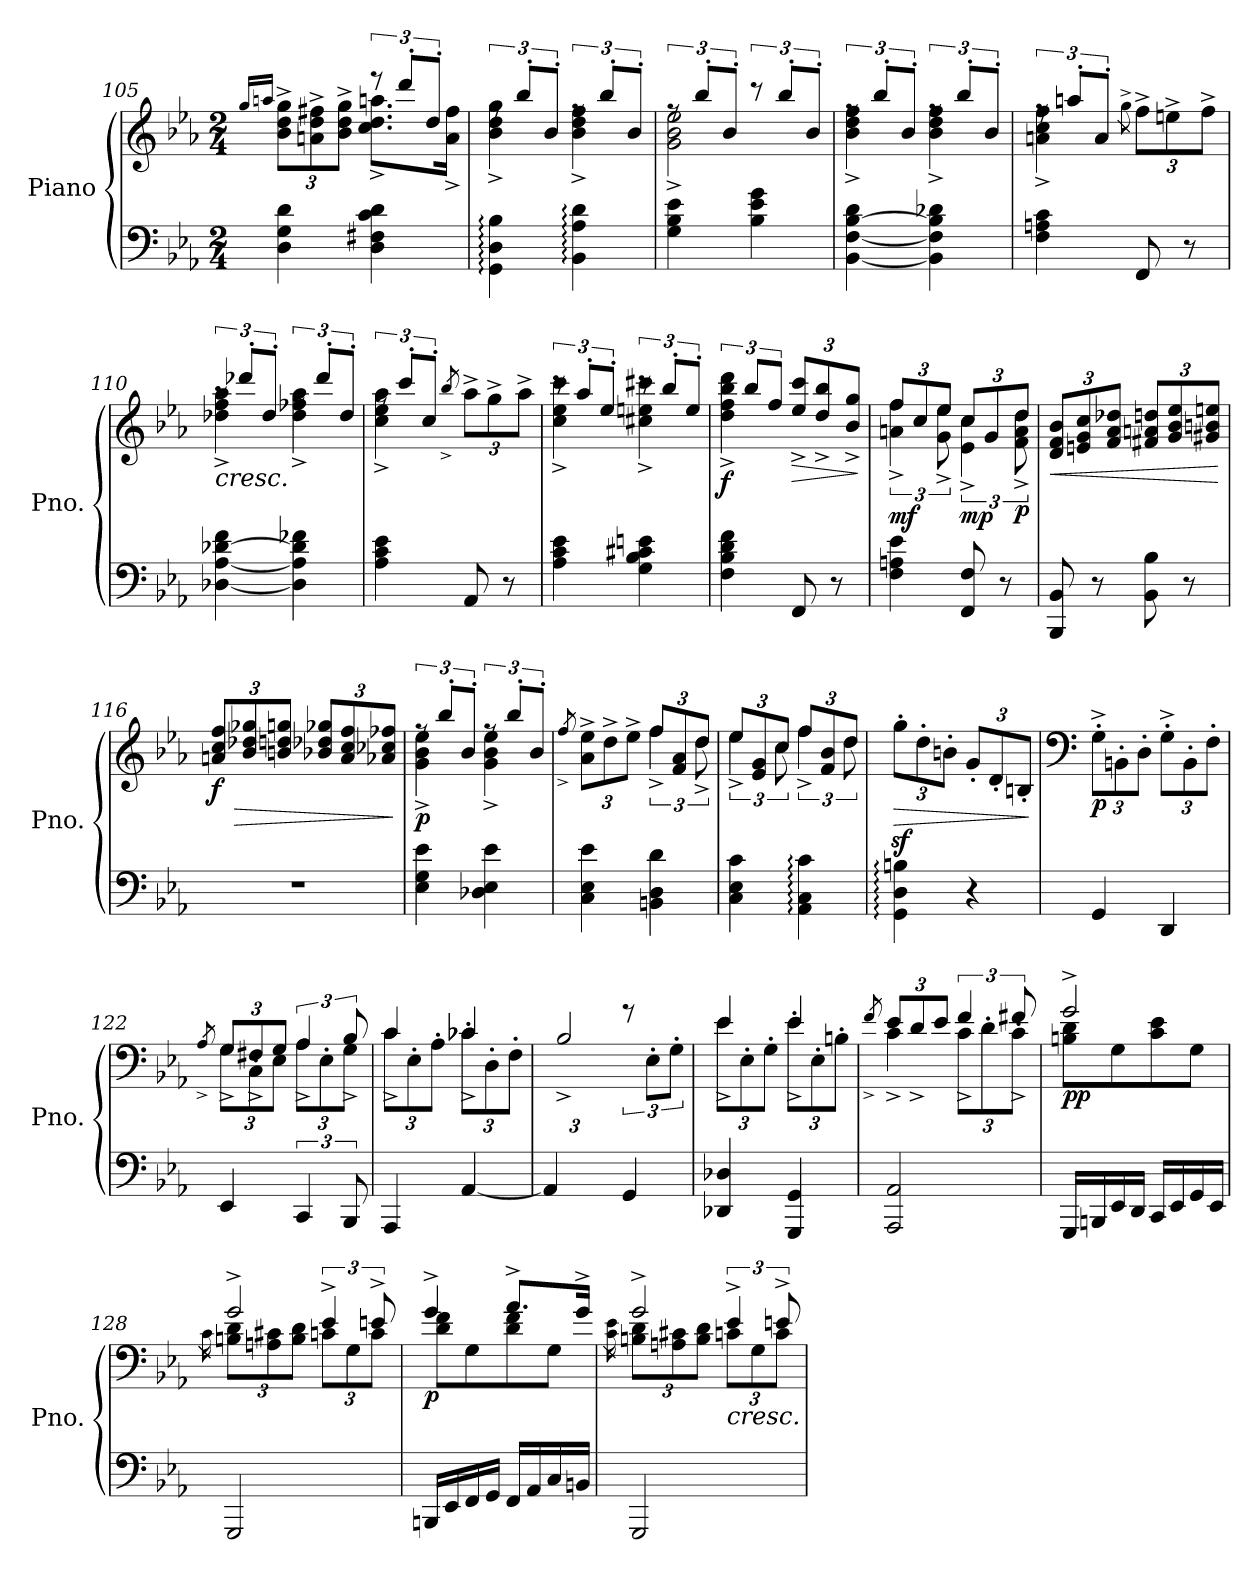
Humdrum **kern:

**kern	**kern	**dynam
*part1	*part1	*part1
*staff2	*staff1	*staff1/2
*I"Piano	*	*
*I'Pno.	*	*
!!LO:LB:g=z
*clefF4	*clefG2	*
*k[b-e-a-]	*k[b-e-a-]	*
*M2/4	*M2/4	*
=105	=105	=105
.	16qgg/LL	.
.	16qaan/JJ	.
*	*Xbrackettup	*
*	*^	*
4D\ 4G\ 4d\	12b-\^ 12dd\^ 12gg\^L	4ryy	.
.	12an\^ 12dd\^ 12ff#X\^	.	.
.	12b-\^ 12dd\^ 12gg\^J	.	.
*	*brackettup	*	*
4D\ 4F#X\ 4c\ 4d\	12r	8.cc\^ 8.dd\^ 8.aa\^L	.
.	12ddd'/L	.	.
.	12dd'/J	.	.
.	.	16a\^ 16ff#\^Jk	.
=106	=106	=106	=106
4GG\: 4D\: 4B-\:	12rff	4b-\^ 4dd\^ 4gg\^	.
.	12bb-'/L	.	.
.	12b-'/J	.	.
4BB-\: 4A-\: 4d\:	12rff	4b-\^ 4dd\^ 4ff\^	.
.	12bb-'/L	.	.
.	12b-'/J	.	.
=107	=107	=107	=107
4G\ 4B-\ 4e-\	12rff	2g\^ 2b-\^ 2ee-\^	.
.	12bb-'/L	.	.
.	12b-'/J	.	.
4B-\ 4e-\ 4g\	12r	.	.
.	12bb-'/L	.	.
.	12b-'/J	.	.
=108	=108	=108	=108
[4BB-\ [4F\ [4B-\ 4d\	12rff	4b-\^ 4dd\^ 4ff\^	.
.	12bb-'/L	.	.
.	12b-'/J	.	.
4BB-\] 4F\] 4B-\] 4d-X\	12rff	4b-\^ 4dd\^ 4ff\^	.
.	12bb-'/L	.	.
.	12b-'/J	.	.
=109	=109	=109	=109
4F\ 4An\ 4c\	12rff	4an\^ 4cc\^ 4ff\^	.
.	12aan'/L	.	.
.	12a'/J	.	.
.	8qgg^\	.	.
*	*Xbrackettup	*	*
8FF/	12ff^\L	4ryy	.
.	12een^\	.	.
8r	.	.	.
.	12ff^\J	.	.
!!LO:LB:g=z	!!
=110	=110	=110	=110
*	*brackettup	*	*
!	!LO:TX:b:i:t=cresc.	!	!
[4D-X\ [4A-\ [4d-X\ 4f\	12raa	4dd-X\^ 4ff\^ 4aa-\^	.
.	12ddd-X'/L	.	.
.	12dd-'/J	.	.
4D-\] 4A-\] 4d-\] 4f-X\	12rff	4dd-\^ 4ff-X\^ 4aa-\^	.
.	12ddd-'/L	.	.
.	12dd-'/J	.	.
=111	=111	=111	=111
4A-\ 4c\ 4e-\	12rff	4cc\^ 4ee-\^ 4aa-\^	.
.	12ccc'/L	.	.
.	12cc'/J	.	.
.	8qbb-^/	.	.
*	*Xbrackettup	*	*
8AA-/	12aa-^\L	4ryy	.
.	12gg^\	.	.
8r	.	.	.
.	12aa-^\J	.	.
=112	=112	=112	=112
*	*brackettup	*	*
4A-\ 4c\ 4e-\	12rccc	4cc\^ 4ee-\^ 4ccc\^	.
.	12aa-'/L	.	.
.	12ee-'/J	.	.
4G\ 4B-\ 4c#X\ 4en\	12rccc	4cc#X\^ 4een\^ 4ccc#X\^	.
.	12bb-'/L	.	.
.	12ee'/J	.	.
=113	=113	=113	=113
!	!	!	!LO:DY:b
4F\ 4B-\ 4d\ 4f\	12rccc	4dd\^ 4ff\^ 4bb-\^ 4ddd\^	f
.	12bb-/L	.	.
.	12ff/J	.	.
*	*Xbrackettup	*	*
!	!	!	!LO:HP:b
8FF/	12ee-/^ 12ccc/^L	4ryy	>
.	12dd/^ 12bb-/^	.	.
8r	.	.	.
.	12b-/^ 12gg/^J	.	.
*	*v	*v	*
.	.	]
=114	=114	=114
*	*^	*
*	*	*brackettup	*
!	!	!	!LO:DY:b
4F\ 4An\ 4e-\	12ff/L	6an\^ 6ff\^	mf
.	12cc/	.	.
.	12ee-/J	12g\^ 12ee-\^	.
*	*Xbrackettup	*brackettup	*
!	!	!	!LO:DY:b
8FF/ 8F/	12cc/L	6e-\^ 6cc\^	mp
.	12g/	.	.
8r	.	.	.
!	!	!	!LO:DY:b
.	12dd/J	12f\^ 12a\^ 12dd\^	p
*	*v	*v	*
!!LO:PB:g=z
=115	=115	=115
*	*Xbrackettup	*
*	*^	*
!	!	!	!LO:HP:b
*	*v	*v	*
8BBB-/ 8BB-/	12d/ 12f/ 12b-/L	<
.	12en/ 12g/ 12cc/	.
8r	.	.
.	12f/ 12a-/ 12dd-X/J	.
8BB-\ 8B-\	12f#X/ 12an/ 12ddn/L	.
.	12g/ 12b-/ 12ee-/	.
8r	.	.
.	12g#X/ 12bn/ 12een/J	.
.	.	[
=116	=116	=116
!	!	!LO:DY:b
2r	12an/ 12cc/ 12ff/L	f
!	!	!LO:HP:b
.	12b-/ 12dd-X/ 12gg-X/	>
.	12bn/ 12ddn/ 12ggn/J	.
.	12b-X/ 12dd-X/ 12gg-X/L	.
.	12a/ 12cc/ 12ff/	.
.	12a-X/ 12cc-X/ 12ff-X/J	.
.	.	]
=117	=117	=117
*	*brackettup	*
*	*^	*
!	!	!	!LO:DY:b
4E-\ 4G\ 4e-\	12rff	4g\^ 4b-\^ 4ee-\^	p
.	12bb-'/L	.	.
.	12b-'/J	.	.
4D-X\ 4E-\ 4e-\	12rff	4g\^ 4b-\^ 4ee-\^	.
.	12bb-'/L	.	.
.	12b-'/J	.	.
=118	=118	=118	=118
.	8qff^/	.	.
*	*Xbrackettup	*	*
4C\ 4E-\ 4e-\	12a-\^ 12ee-\^L	4ryy	.
.	12dd^\	.	.
.	12ee-^\J	.	.
*	*	*brackettup	*
4BBn\ 4D\ 4d\	12ff/L	6ff^\	.
.	12f/ 12a-/	.	.
.	12dd/J	12dd^\	.
=119	=119	=119	=119
*	*Xbrackettup	*brackettup	*
4C\ 4E-\ 4c\	12ee-/L	6ee-^\	.
.	12e-/ 12g/	.	.
.	12cc/J	12cc\	.
*	*Xbrackettup	*brackettup	*
4AA-\: 4C\: 4c\:	12ff/L	6ff^\	.
.	12f/ 12b-/	.	.
.	12dd/J	12dd\	.
*	*v	*v	*
!!LO:LB:g=z
=120	=120	=120
*	*Xbrackettup	*
*	*^	*
!	!	!	!LO:HP:b
*	*v	*v	*
4GG\: 4D\: 4Bn\:	12ggz<'\L	>
.	12dd'\	.
.	12bn'\J	.
4r	12g'/L	.
.	12d'/	.
.	12Bn'/J	.
.	.	]
=121	=121	=121
*	*clefF4	*
!	!	!LO:DY:b
4GG/	12G'^\L	p
.	12BBn'\	.
.	12D'\J	.
4DD/	12G'^\L	.
.	12BB'\	.
.	12F'\J	.
=122	=122	=122
*	*^	*
.	.	8qA-^/	.
4EE-/	12G\L	12G^/L	.
.	12C'\	12F#X^/	.
.	12E-'\J	12G/J	.
*	*	*brackettup	*
6CC/	12A-\L	6A-^/	.
.	12E-'\	.	.
12BBB-/	12G'\J	12B-^/	.
=123	=123	=123	=123
*	*Xbrackettup	*	*
4AAA-/	12c\L	4c^/	.
.	12E-'\	.	.
.	12A-'\J	.	.
[4AA-/	12c-X'\L	4c-^/	.
.	12D'\	.	.
.	12F'\J	.	.
=124	=124	=124	=124
4AA-/]	12B-\Lyy	2B-^/	.
.	12D'\	.	.
.	12F'\J	.	.
*	*brackettup	*	*
4GG/	12r	.	.
.	12E-'\L	.	.
.	12G'\J	.	.
=125	=125	=125	=125
*	*Xbrackettup	*	*
4DD-X/ 4D-X/	12e-\L	4e-^/	.
.	12E-'\	.	.
.	12G'\J	.	.
4GGG/ 4GG/	12e-'\L	4e-^/	.
.	12E-'\	.	.
.	12Bn'\J	.	.
!!LO:LB:g=z	!!
=126	=126	=126	=126
.	.	8qf^/	.
2AAA-/ 2AA-/	4c\	12e-^/L	.
.	.	12d^/	.
.	.	12e-/J	.
*	*	*brackettup	*
.	12c\L	6f^/	.
.	12d'\	.	.
.	12c'\J	12f#X^/	.
=127	=127	=127	=127
*	*MM100	*	*
!	!	!	!LO:DY:b
16GGG/LL	2g^/	8Bn\ 8d\L	pp
16BBBn/	.	.	.
16EE-/	.	8G\	.
16DD/JJ	.	.	.
16CC/LL	.	8c\ 8e-\	.
16EE-/	.	.	.
16GG/	.	8G\J	.
16EE-/JJ	.	.	.
=128	=128	=128	=128
.	.	16qc\	.
*	*	*Xbrackettup	*
*	*	*^	*
2GGG/	2g^/	12Bn\ 12d\L	4ryy	.
.	.	12An\ 12c#X\	.	.
.	.	12B\ 12d\J	.	.
*	*	*	*brackettup	*
.	.	12cn\L	6e-^/	.
.	.	12G\	.	.
.	.	12c\J	12en^/	.
=129	=129	=129	=129	=129
!	!	!	!	!LO:DY:b
*	*	*v	*v	*
16BBBn/LL	4g^/	8d\ 8f\L	p
16EE-/	.	.	.
16FF/	.	8G\	.
16GG/JJ	.	.	.
16FF/LL	8.a-^/L	8d\ 8f\	.
16AA-/	.	.	.
16C/	.	8G\J	.
16BBn/JJ	16g^/Jk	.	.
!!LO:LB:g=z
=130	=130	=130	=130
.	.	16qc\ 16qe-\	.
*	*	*Xbrackettup	*
*	*	*^	*
2GGG/	2g^/	12Bn\ 12d\L	4ryy	.
.	.	12An\ 12c#X\	.	.
.	.	12B\ 12d\J	.	.
*	*	*	*brackettup	*
!	!	!LO:TX:b:i:t=cresc.	!	!
.	.	12cn\L	6e-^/	.
.	.	12G\	.	.
.	.	12c\J	12en^/	.
*	*v	*v	*v	*
=	=	=
*-	*-	*-
